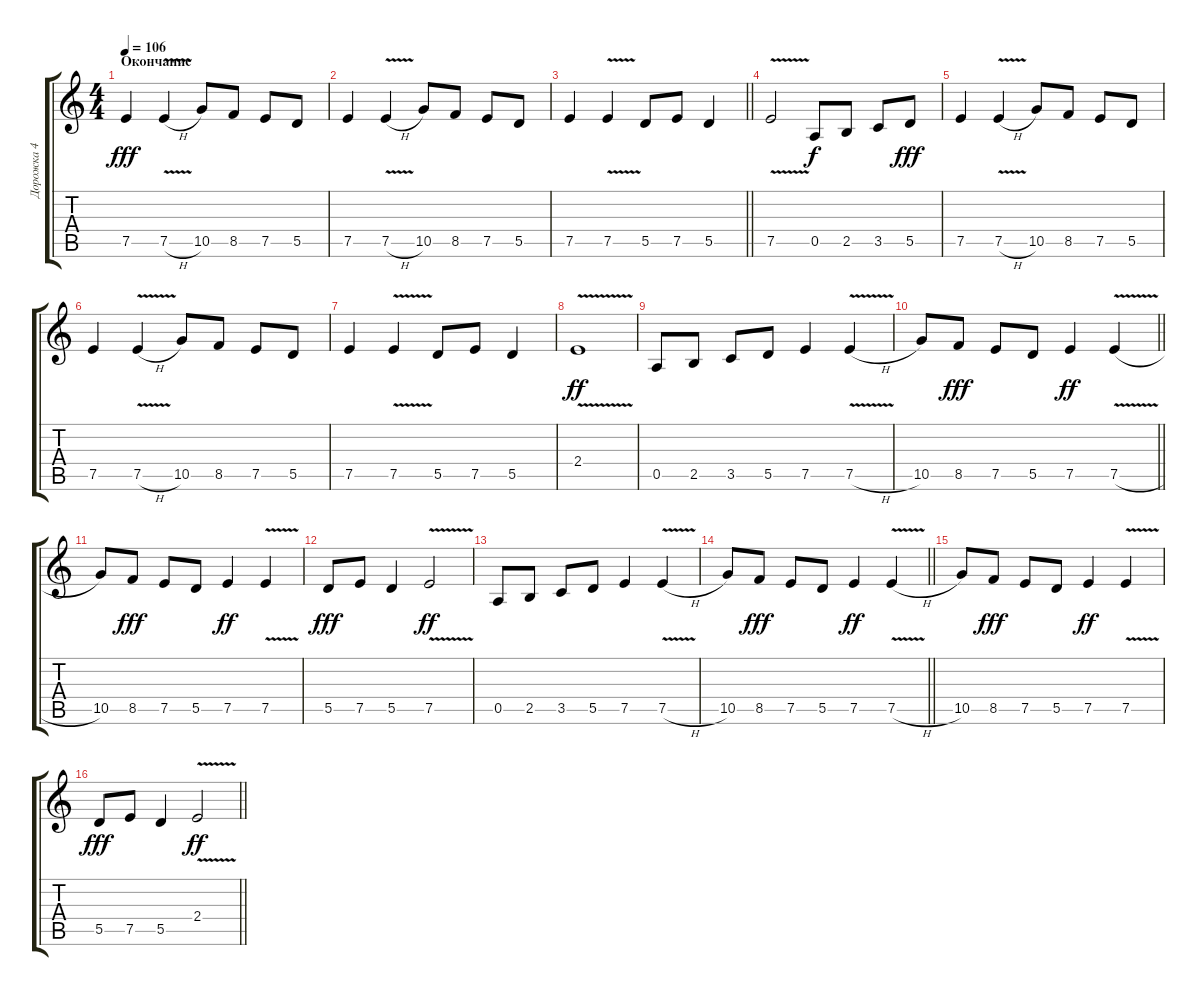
\track ("Дорожка 4" "Дорожка 4") {instrument overdrivenguitar}
\staff {score tabs}
\tuning (E4 B3 G3 D3 A2 E2) {hide}
\ts (4 4)
\section ("" "Окончание")
\tempo 106
\clef g2
\ks c
7.5.4{dy fff} 7.5{v h}.4 10.5.8 8.5.8 7.5.8 5.5.8 |
7.5.4 7.5{v h}.4 10.5.8 8.5.8 7.5.8 5.5.8 |
\barLineRight lightlight
7.5.4 7.5{v}.4 5.5.8 7.5.8 5.5.4 |
7.5{v}.2 0.5.8{dy f} 2.5.8 3.5.8 5.5.8{dy fff} |
7.5.4 7.5{v h}.4 10.5.8 8.5.8 7.5.8 5.5.8 |
7.5.4 7.5{v h}.4 10.5.8 8.5.8 7.5.8 5.5.8 |
7.5.4 7.5{v}.4 5.5.8 7.5.8 5.5.4 |
2.4{v}.1{dy ff} |
0.5.8 2.5.8 3.5.8 5.5.8 7.5.4 7.5{v h}.4 |
\barLineRight lightlight
10.5.8 8.5.8{dy fff} 7.5.8 5.5.8 7.5.4{dy ff} 7.5{v h}.4 |
10.5.8 8.5.8{dy fff} 7.5.8 5.5.8 7.5.4{dy ff} 7.5{v}.4 |
5.5.8{dy fff} 7.5.8 5.5.4 7.5{v}.2{dy ff} |
0.5.8 2.5.8 3.5.8 5.5.8 7.5.4 7.5{v h}.4 |
\barLineRight lightlight
10.5.8 8.5.8{dy fff} 7.5.8 5.5.8 7.5.4{dy ff} 7.5{v h}.4 |
10.5.8 8.5.8{dy fff} 7.5.8 5.5.8 7.5.4{dy ff} 7.5{v}.4 |
\barLineRight lightlight
5.5.8{dy fff} 7.5.8 5.5.4 2.4{v}.2{dy ff}
